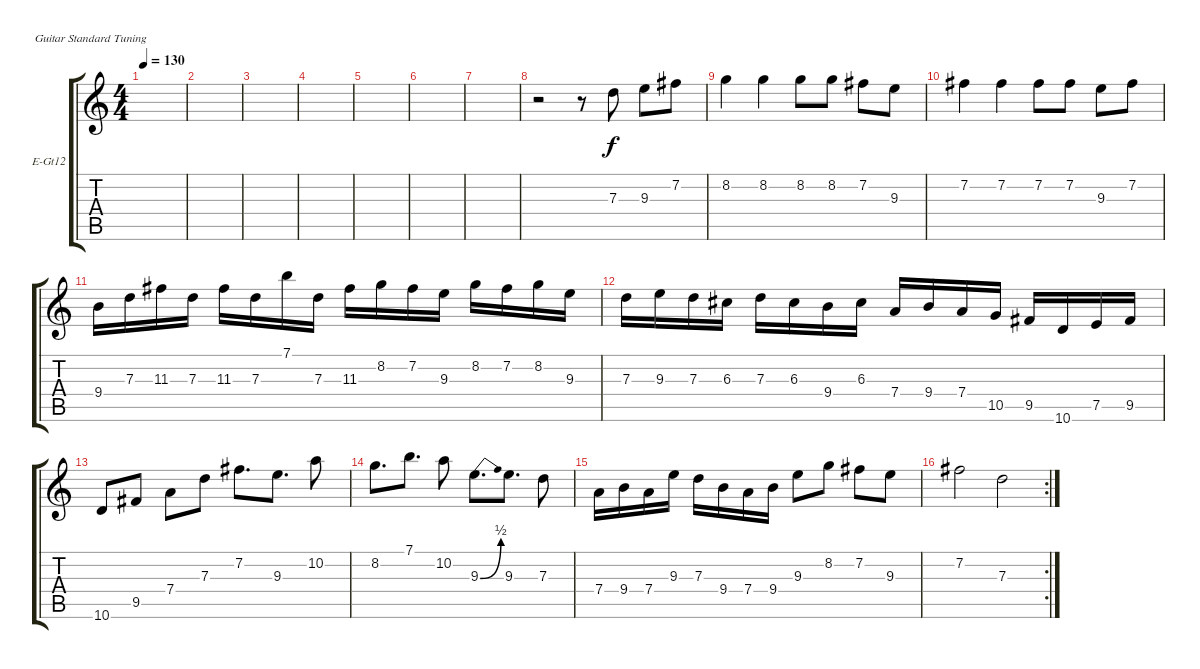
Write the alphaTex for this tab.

\defaultSystemsLayout 4
\bracketExtendMode groupsimilarinstruments
\firstSystemTrackNameOrientation horizontal
\otherSystemsTrackNameOrientation horizontal
\track ("12 St. Electric Guitar" "E-Gt12") {instrument electricguitarclean}
\staff {score tabs}
\tuning (E4 B3 G3 D3 A2 E2)
\ts (4 4)
\tempo 130
\clef g2
\ks c
|
|
|
|
|
|
|
r.2 r.8 7.3.8 9.3.8 7.2.8 |
8.2.4 8.2.4 8.2.8 8.2.8 7.2.8 9.3.8 |
7.2.4 7.2.4 7.2.8 7.2.8 9.3.8 7.2.8 |
9.4.16 7.3.16 11.3.16 7.3.16 11.3.16 7.3.16 7.1.16 7.3.16 11.3.16 8.2.16 7.2.16 9.3.16 8.2.16 7.2.16 8.2.16 9.3.16 |
7.3.16 9.3.16 7.3.16 6.3.16 7.3.16 6.3.16 9.4.16 6.3.16 7.4.16 9.4.16 7.4.16 10.5.16 9.5.16 10.6.16 7.5.16 9.5.16 |
10.6.8 9.5.8 7.4.8 7.3.8 7.2.8{d} 9.3.8{d} 10.2.8 |
8.2.8{d} 7.1.8{d} 10.2.8 9.3{be (bend 0 0 15 2)}.8{d} 9.3.8{d} 7.3.8 |
7.4.16 9.4.16 7.4.16 9.3.16 7.3.16 9.4.16 7.4.16 9.4.16 9.3.8 8.2.8 7.2.8 9.3.8 |
\rc 2
7.2.2 7.3.2
